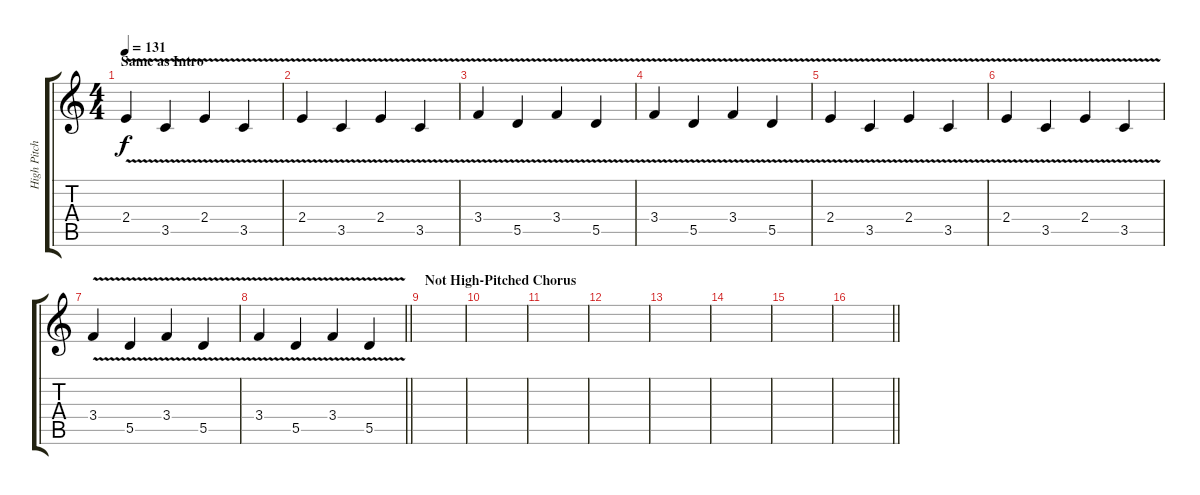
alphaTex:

\track ("High Pitch Guitar(What You Play)" "High Pitch") {instrument overdrivenguitar}
\staff {score tabs}
\tuning (E4 B3 G3 D3 A2 D2) {hide}
\ts (4 4)
\section ("" "Same as Intro")
\tempo 131
\clef g2
\ks c
2.4{v}.4{dy f} 3.5{v}.4 2.4{v}.4 3.5{v}.4 |
2.4{v}.4 3.5{v}.4 2.4{v}.4 3.5{v}.4 |
3.4{v}.4 5.5{v}.4 3.4{v}.4 5.5{v}.4 |
3.4{v}.4 5.5{v}.4 3.4{v}.4 5.5{v}.4 |
2.4{v}.4 3.5{v}.4 2.4{v}.4 3.5{v}.4 |
2.4{v}.4 3.5{v}.4 2.4{v}.4 3.5{v}.4 |
3.4{v}.4 5.5{v}.4 3.4{v}.4 5.5{v}.4 |
\barLineRight lightlight
3.4{v}.4 5.5{v}.4 3.4{v}.4 5.5{v}.4 |
\section ("" "Not High-Pitched Chorus")
|
|
|
|
|
|
|
\barLineRight lightlight
